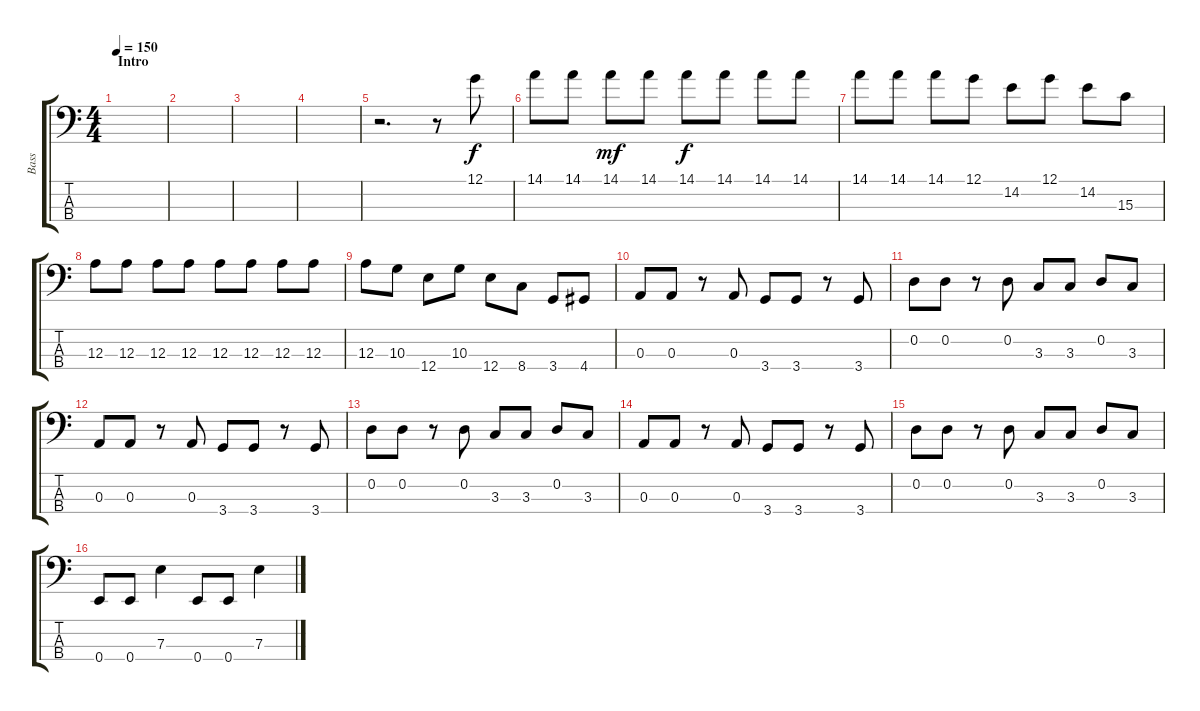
\track ("Bass" "Bass") {instrument electricbassfinger}
\staff {score tabs}
\tuning (G2 D2 A1 E1) {hide}
\ts (4 4)
\section ("" "Intro")
\tempo 150
\tempo 168
\tempo 150
\clef f4
\ks c
|
|
|
|
r.2{d} r.8 12.1.8 |
14.1.8 14.1.8{dy f} 14.1.8{dy mf} 14.1.8 14.1.8{dy f} 14.1.8 14.1.8 14.1.8 |
14.1.8 14.1.8 14.1.8 12.1.8 14.2.8 12.1.8 14.2.8 15.3.8 |
12.3.8 12.3.8 12.3.8 12.3.8 12.3.8 12.3.8 12.3.8 12.3.8 |
12.3.8 10.3.8 12.4.8 10.3.8 12.4.8 8.4.8 3.4.8 4.4.8 |
0.3.8 0.3.8 r.8 0.3.8 3.4.8 3.4.8 r.8 3.4.8 |
0.2.8 0.2.8 r.8 0.2.8 3.3.8 3.3.8 0.2.8 3.3.8 |
0.3.8 0.3.8 r.8 0.3.8 3.4.8 3.4.8 r.8 3.4.8 |
0.2.8 0.2.8 r.8 0.2.8 3.3.8 3.3.8 0.2.8 3.3.8 |
0.3.8 0.3.8 r.8 0.3.8 3.4.8 3.4.8 r.8 3.4.8 |
0.2.8 0.2.8 r.8 0.2.8 3.3.8 3.3.8 0.2.8 3.3.8 |
0.4.8 0.4.8 7.3.4 0.4.8 0.4.8 7.3.4
